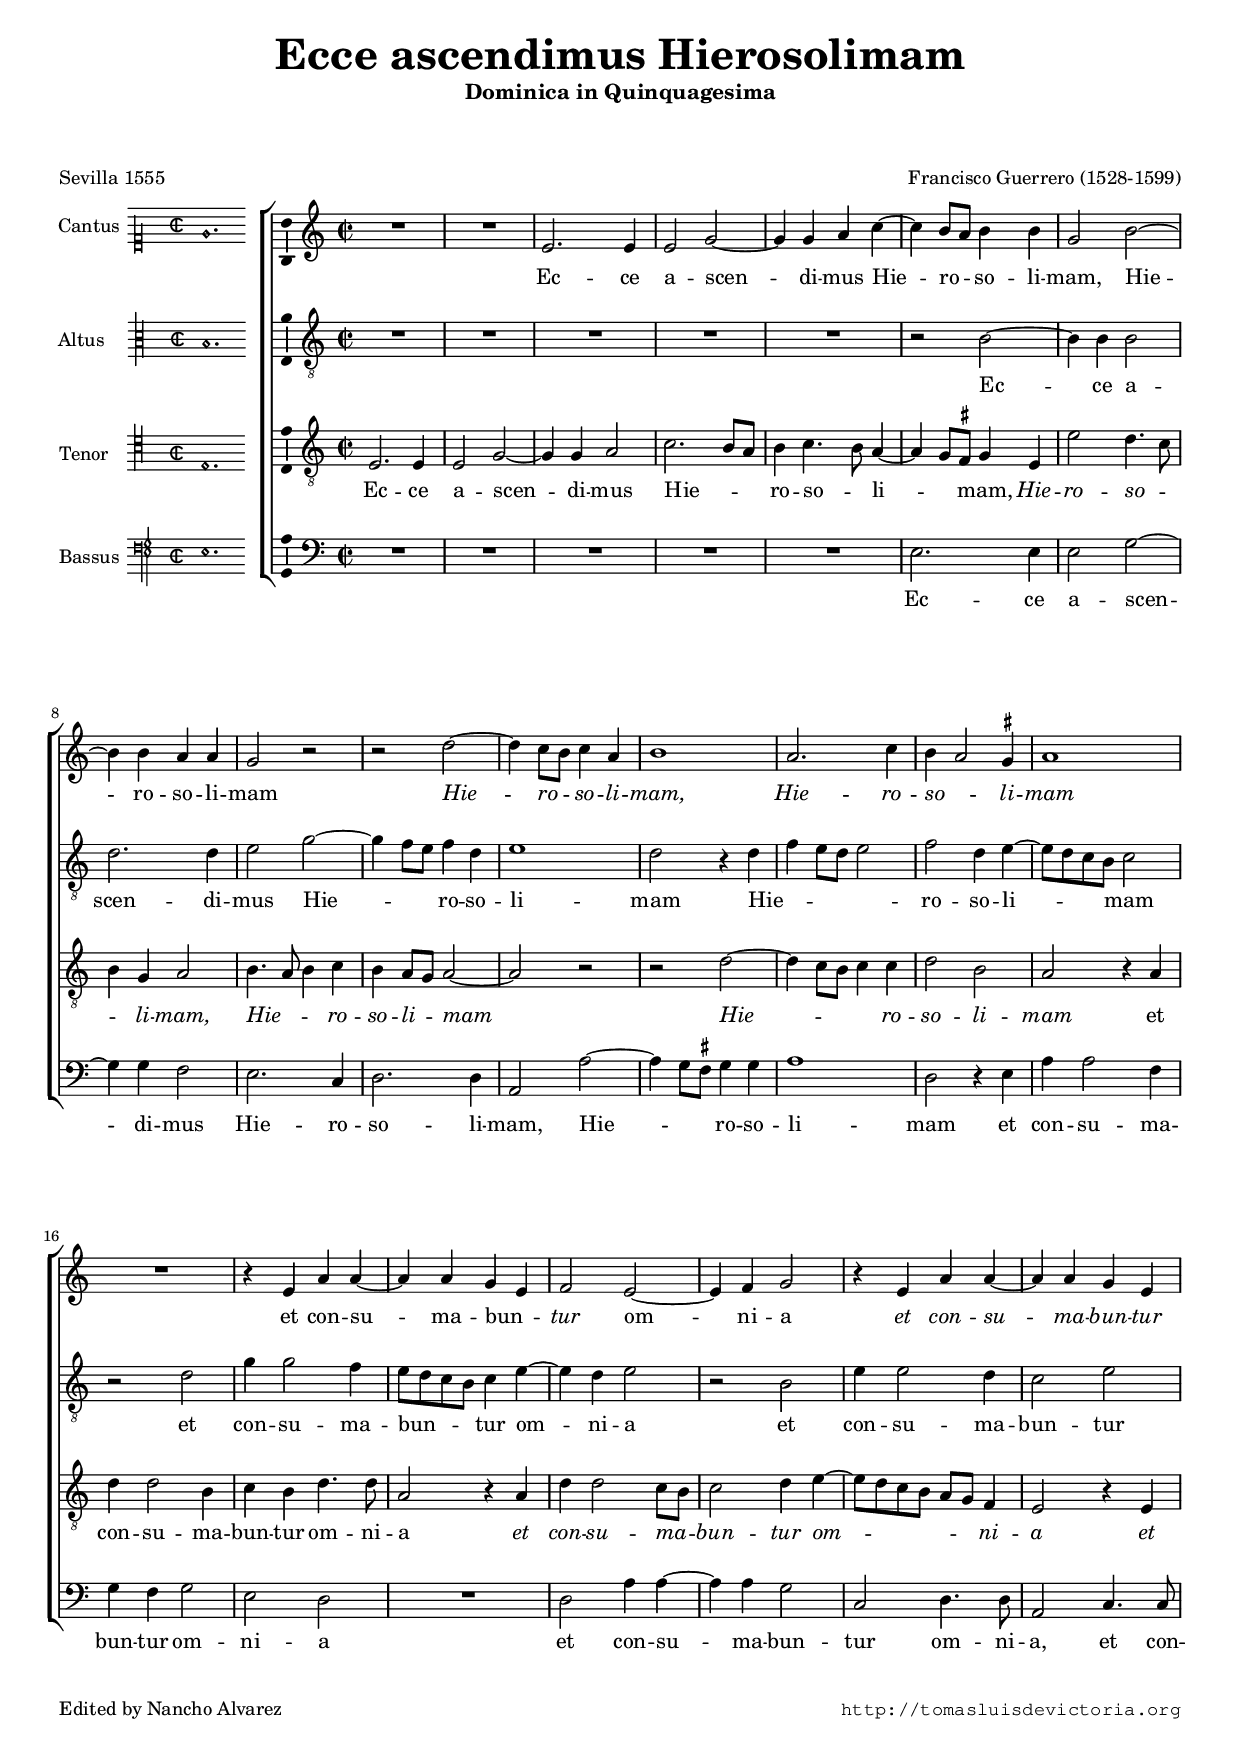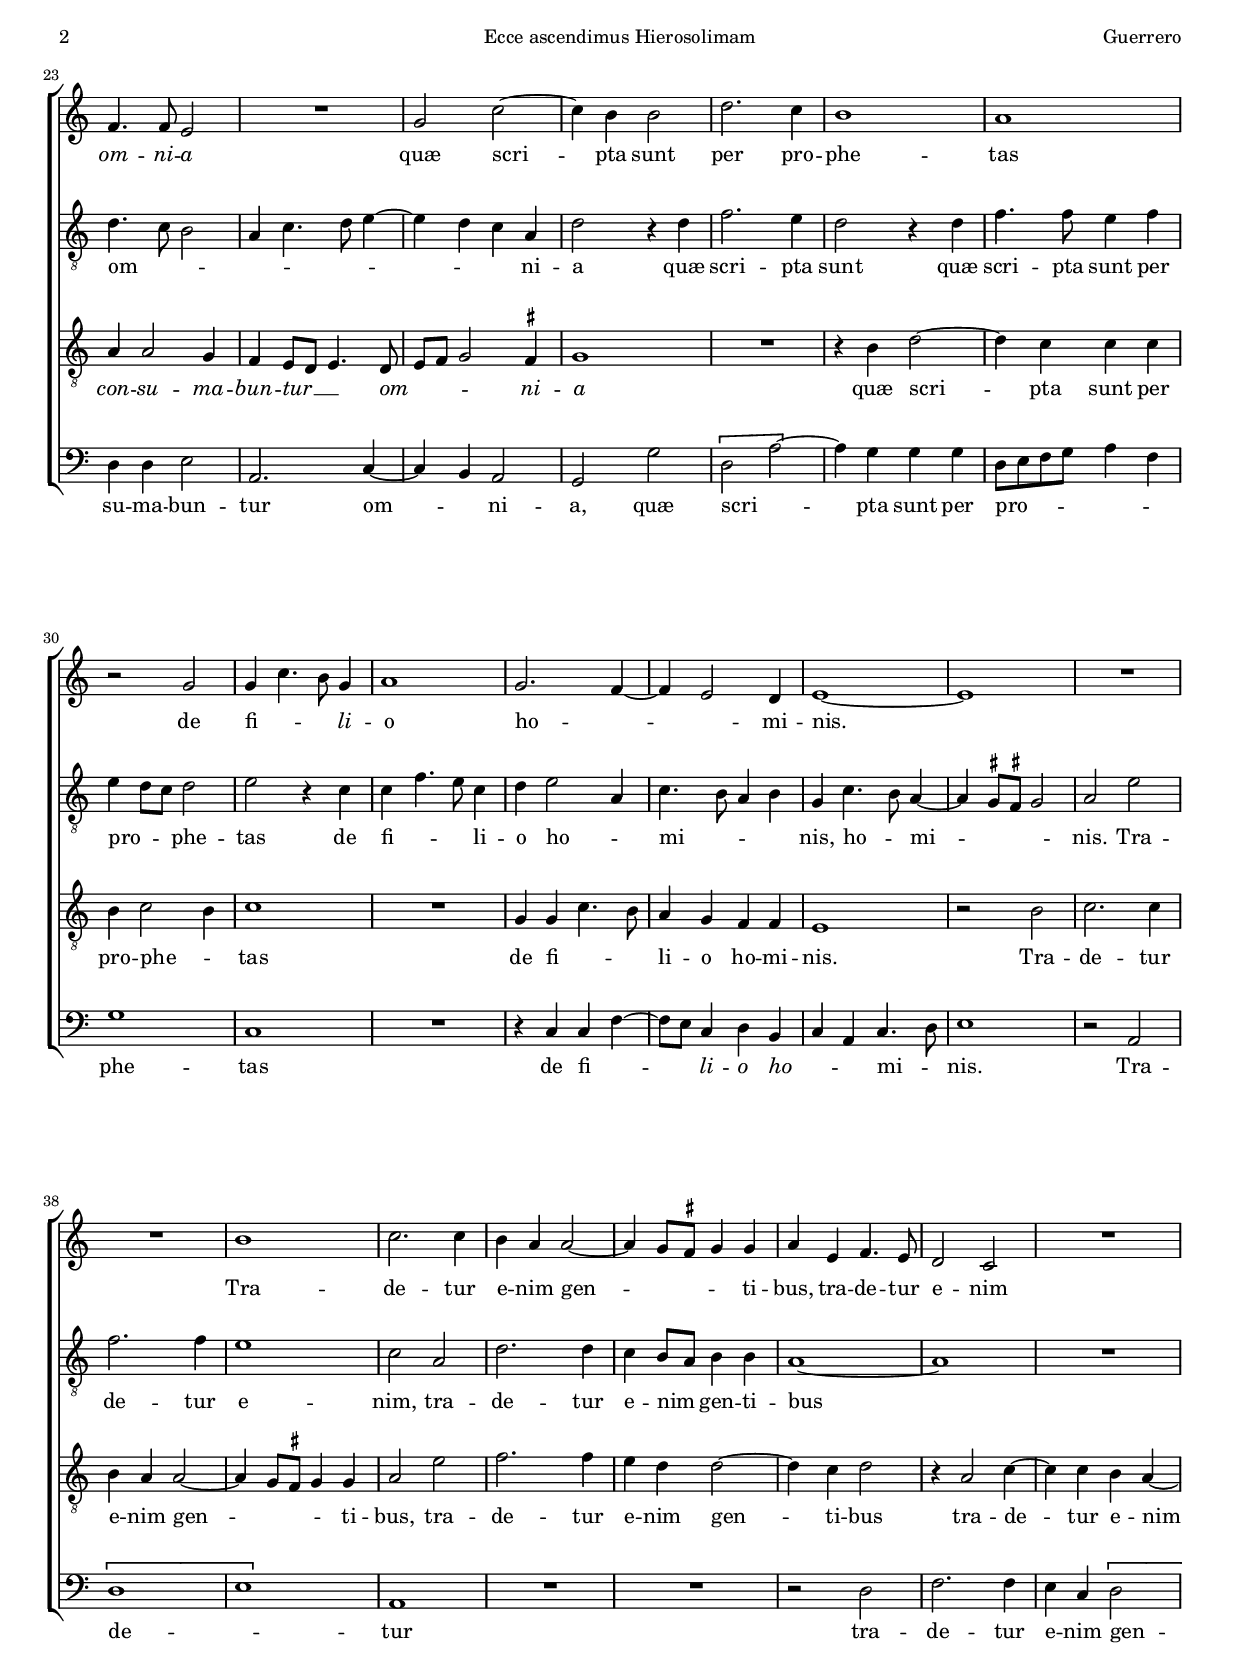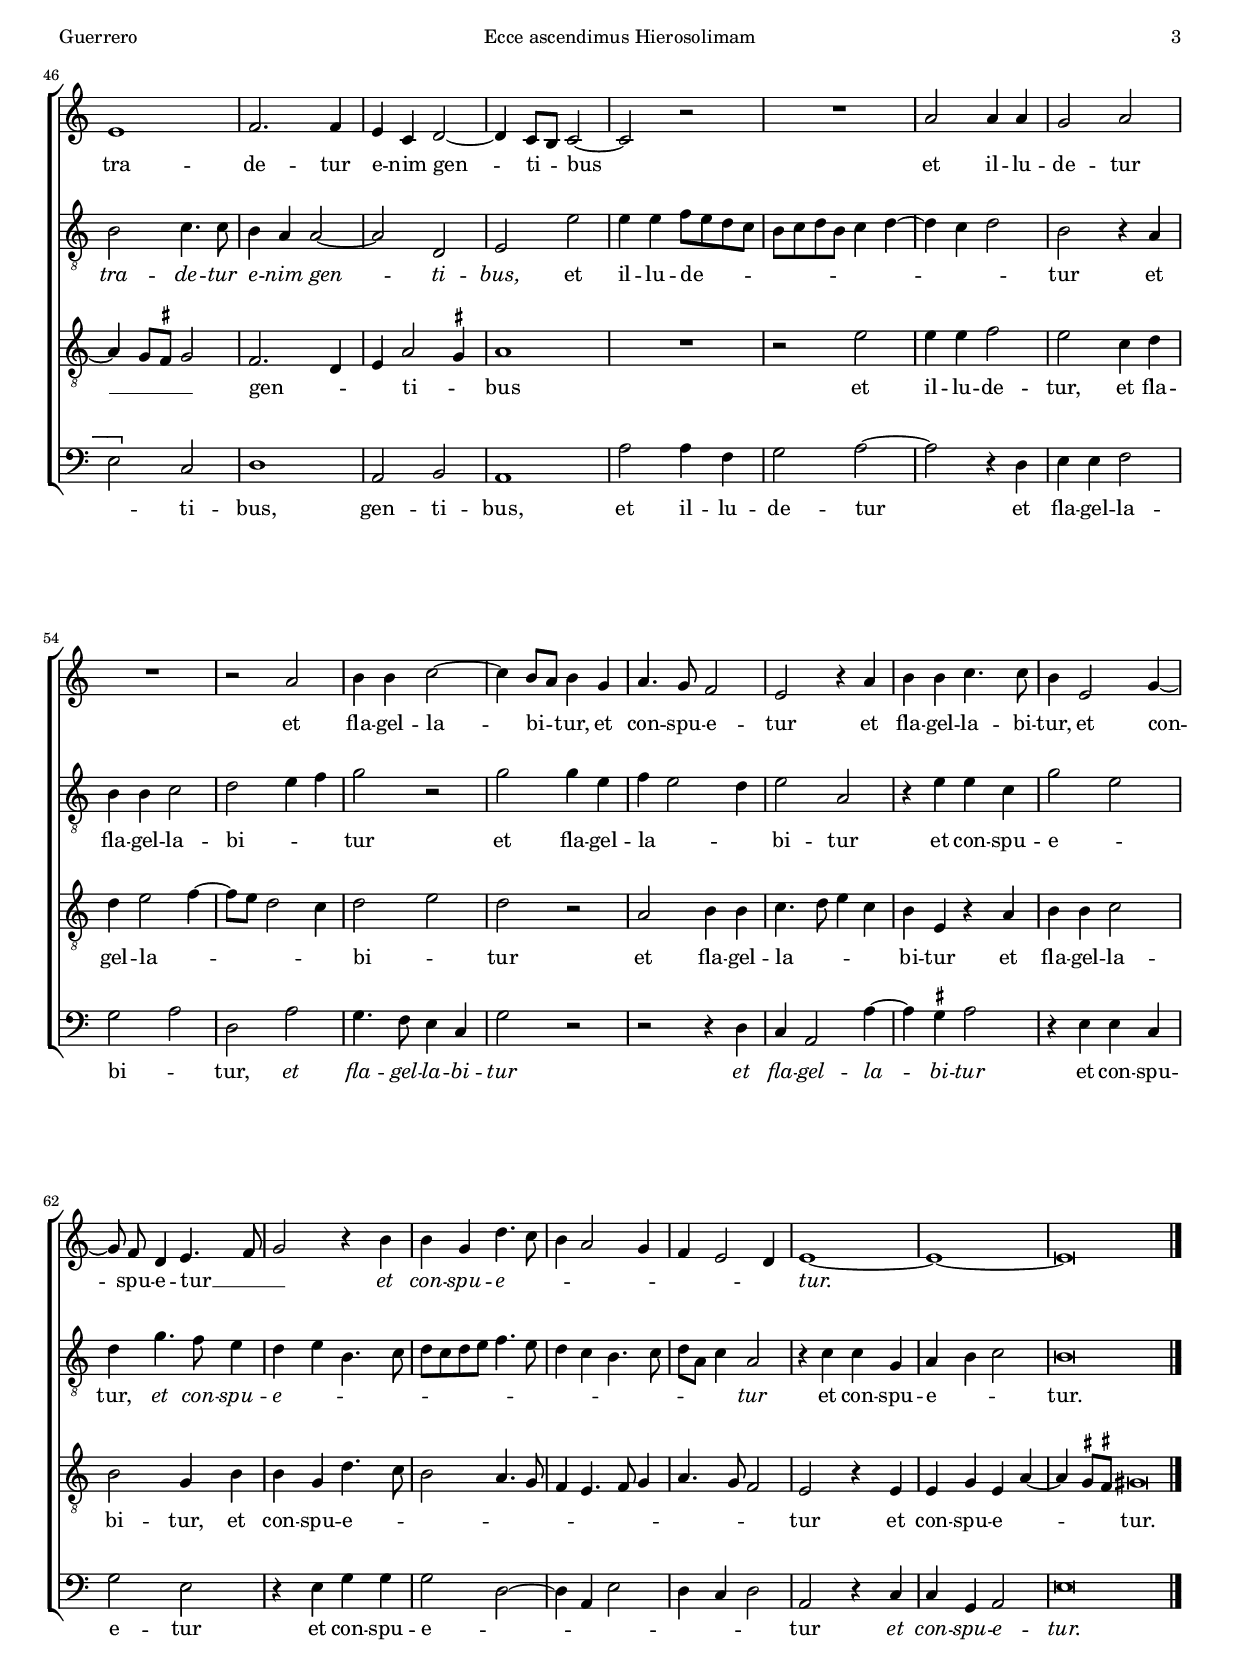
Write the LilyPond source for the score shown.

\version "2.18.0"

#(set-default-paper-size "a4")
#(set-global-staff-size 16.4)
#(ly:set-option 'point-and-click #f)
%mobile -s15.5 -i3.5

italicas=\override LyricText.font-shape = #'italic
rectas=\override LyricText.font-shape = #'upright
ss=\once \set suggestAccidentals = ##t
incipitwidth = 20
mtempo={\tempo 4 = 100}
mtempob={\tempo 4 = 50}

htitle="Ecce ascendimus Hierosolimam"
hcomposer="Guerrero"

\header {
	title=\markup{\fontsize #3 "Ecce ascendimus Hierosolimam"}
	subtitle="Dominica in Quinquagesima" % In
	subsubtitle=\markup{\null \vspace #2 }
	composer="Francisco Guerrero (1528-1599)"
        pdfauthor=\composer
	%opus="(-)"
	poet=\markup{"Sevilla 1555"}
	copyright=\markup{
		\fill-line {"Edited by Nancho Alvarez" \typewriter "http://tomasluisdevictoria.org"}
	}
%	tagline=""
}


global={\key c \major \time 2/2  \skip 1*69 \bar "|."
}

cantus={
	R1*4/4 |
	R1*4/4 |
	e'2. e'4 |
	e'2 g' ~ |
%5
	g'4 g' a' c'' ~ |
	c'' b'8 a' b'4 b' |
	g'2 b' ~ |
	b'4 b' a' a' |
	g'2 r |
%10
	r d'' ~ |
	d''4 c''8 b' c''4 a' |
	b'1 |
	a'2. c''4 |
	b' a'2 \ss gis'4 |
%15
	a'1 |
	R1*4/4 |
	r4 e' a' a' ~ |
	a' a' g' e' |
	f'2 e' ~ |
%20
	e'4 f'4 g'2 | % CSIC \ss fis
	r4 e' a' a' ~ |
	a' a' g' e' |
	f'4. f'8 e'2 |
	R1*4/4 |
%25
	g'2 c'' ~ |
	c''4 b' b'2 |
	d''2. c''4 |
	b'1 |
	a' |
%30
	r2 g' |
	g'4 c''4. b'8 g'4 |
	a'1 |
	g'2. f'4 ~ |
	f' e'2 d'4 |
%35
	e'1 ~ |
	e' |
	R1*4/4 |
	R1*4/4 |
	b'1 |
%40
	c''2. c''4 |
	b' a' a'2 ~ |
	a'4 g'8 \ss fis' g'4 g' | % CSIC gis fis
	a' e' f'4. e'8 |
	d'2 c' |
%45
	R1*4/4 |
	e'1 |
	f'2. f'4 |
	e' c' d'2 ~ |
	d'4 c'8 b c'2 ~ |
%50
	c' r |
	R1*4/4 |
	a'2 a'4 a' |
	g'2 a' |
	R1*4/4 |
%55
	r2 a' |
	b'4 b' c''2 ~ |
	c''4 b'8 a' b'4 g' |
	a'4. g'8 f'2 |
	e' r4 a' |
%60
	b' b' c''4. c''8 |
	b'4 e'2 g'4 ~ |
	\set Staff.autoBeaming = ##f
	g'8 f' d'4 e'4. f'8 | % CSIC \ss fis
	\set Staff.autoBeaming = ##t
	g'2 r4 b' |
	b' g' d''4. c''8 |
%65
	b'4 a'2 g'4 |
	f' e'2 d'4 |
	e'1 ~ |
	e' ~ |
	e'\breve*1/2
}

altus={
	R1*4/4 |
	R1*4/4 |
	R1*4/4 |
	R1*4/4 |
%5
	R1*4/4 |
	r2 b ~ |
	b4 b b2 |
	d'2. d'4 |
	e'2 g' ~ |
%10
	g'4 f'8 e' f'4 d' |
	e'1 |
	d'2 r4 d' |
	f' e'8 d' e'2 |
	f' d'4 e' ~ |
%15
	e'8 d' c' b c'2 |
	r d' |
	g'4 g'2 f'4 |
	e'8 d' c' b c'4 e' ~ |
	e' d' e'2 |
%20
	r b |
	e'4 e'2 d'4 |
	c'2 e' |
	d'4. c'8 b2 |
	a4 c'4. d'8 e'4 ~ |
%25
	e' d' c' a |
	d'2 r4 d' |
	f'2. e'4 |
	d'2 r4 d' |
	f'4. f'8 e'4 f' |
%30
	e' d'8 c' d'2 |
	e' r4 c' |
	c' f'4. e'8 c'4 |
	d' e'2 a4 |
	c'4. b8 a4 b |
%35
	g c'4. b8 a4 ~ |
	a \ss gis8 \ss fis gis2 |
	a e' |
	f'2. f'4 |
	e'1 |
%40
	c'2 a |
	d'2. d'4 |
	c' b8 a b4 b |
	a1 ~ |
	a |
%45
	R1*4/4 |
	b2 c'4. c'8 |
	b4 a a2 ~ |
	a d |
	e e' |
%50
	e'4 e' f'8 e' d' c' |
	b c' d' b c'4 d' ~ |
	d' c' d'2 |
	b r4 a |
	b b c'2 |
%55
	d' e'4 f' | % CSIC \ss fis
	g'2 r |
	g' g'4 e' |
	f' e'2 d'4 |
	e'2 a |
%60
	r4 e' e' c' |
	g'2 e' |
	d'4 g'4. f'8 e'4 |
	d' e' b4. c'8 |
	d' c' d' e' f'4. e'8 |
%65
	d'4 c' b4. c'8 |
	d' a c'4 a2 |
	r4 c' c' g |
	a b c'2 |
	b\breve*1/2
}

tenor={
	e2. e4 |
	e2 g ~ |
	g4 g a2 |
	c'2. b8 a |
%5
	b4 c'4. b8 a4 ~ |
	a \ss g8 \ss fis g4 e |
	e'2 d'4. c'8 |
	b4 g a2 |
	b4. a8 b4 c' |
%10
	b a8 g a2 ~ |
	a r |
	r d' ~ |
	d'4 c'8 b c'4 c' |
	d'2 b |
%15
	a r4 a |
	d' d'2 b4 |
	c' b d'4. d'8 |
	a2 r4 a |
	d' d'2 c'8 b |
%20
	c'2 d'4 e' ~ |
	e'8 d' c' b a g f4 |
	e2 r4 e |
	a a2 g4 |
	f e8 d e4. d8 |
%25
	e f g2 \ss fis4 |
	g1 |
	R1*4/4 |
	r4 b d'2 ~ |
	d'4 c' c' c' |
%30
	b c'2 b4 |
	c'1 |
	R1*4/4 |
	g4 g c'4. b8 |
	a4 g f f |
%35
	e1 |
	r2 b |
	c'2. c'4 |
	b a a2 ~ |
	a4 g8 \ss fis g4 g | % CSIC gis fis
%40
	a2 e' |
	f'2. f'4 |
	e' d' d'2 ~ |
	d'4 c' d'2 |
	r4 a2 c'4 ~ |
%45
	c' c' b a ~ |
	a g8 \ss fis g2 |
	f2. d4 |
	e a2 \ss gis4 |
	a1 |
%50
	R1*4/4 |
	r2 e' |
	e'4 e' f'2 |
	e' c'4 d' |
	d' e'2 f'4 ~ |
%55
	f'8 e' d'2 c'4 |
	d'2 e' |
	d' r |
	a b4 b |
	c'4. d'8 e'4 c' |
%60
	b e r a |
	b b c'2 |
	b g4 b |
	b g d'4. c'8 |
	b2 a4. g8 |
%65
	f4 e4. f8 g4 | % CSIC \ss fis
	a4. g8 f2 |
	e r4 e |
	e g e a ~ |
	a \ss gis8 \ss fis \mtempob gis!\breve*1/4
}

bassus={
	R1*4/4 |
	R1*4/4 |
	R1*4/4 |
	R1*4/4 |
%5
	R1*4/4 |
	e2. e4 |
	e2 g ~ |
	g4 g f2 |
	e2. c4 |
%10
	d2. d4 |
	a,2 a ~ |
	a4 g8 \ss fis g4 g |
	a1 |
	d2 r4 e |
%15
	a a2 f4 |
	g f g2 |
	e d |
	R1*4/4 |
	d2 a4 a ~ |
%20
	a a g2 |
	c d4. d8 |
	a,2 c4. c8 |
	d4 d e2 |
	a,2. c4 ~ |
%25
	c b, a,2 |
	g, g |
	\[d a ~ \] |
	a4 g g g |
	d8 e f g a4 f |
%30
	g1 |
	c |
	R1*4/4 |
	r4 c c f ~ |
	f8 e c4 d b, |
%35
	c a, c4. d8 |
	e1 |
	r2 a, |
	\[d1 |
	e\] |
%40
	a, |
	R1*4/4 |
	R1*4/4 |
	r2 d |
	f2. f4 |
%45
	e c \[d2 |
	e\] c |
	d1 |
	a,2 b, |
	a,1 |
%50
	a2 a4 f |
	g2 a ~ |
	a r4 d |
	e e f2 |
	g a |
%55
	d a |
	g4. f8 e4 c |
	g2 r |
	r r4 d |
	c a,2 a4 ~ |
%60
	a \ss gis a2 |
	r4 e e c |
	g2 e |
	r4 e g g |
	g2 d ~ |
%65
	d4 a, e2 |
	d4 c d2 |
	a, r4 c |
	c g, a,2 |
	e\breve*1/2
}

textocantus=\lyricmode{
Ec -- ce a -- scen -- _ di -- mus Hie -- _ ro -- _ so -- li -- mam,
Hie -- _ ro -- so -- li -- mam
\italicas 
Hie -- _ ro -- _ so -- li -- mam,
Hie -- ro -- so -- _ li -- mam
\rectas 
et con -- su -- _ ma -- bun -- _ \italicas tur \rectas % bun -- tur
om -- _ ni -- a
\italicas
et con -- su -- _ ma -- bun -- tur om -- ni -- a
\rectas
quæ scri -- _ pta sunt
per pro -- phe -- tas
de fi -- _ _ \italicas li -- \rectas o % fi -- li -- _ _ o
ho -- _ _ _ mi -- nis. _
Tra -- de -- tur e -- nim gen -- _ _ _ _ ti -- bus,
tra -- de -- tur e -- nim
tra -- de -- tur e -- nim gen -- _ ti -- _ bus _
et il -- lu -- de -- tur
et fla -- gel -- la -- _ bi -- _ tur,
et con -- spu -- e -- tur
et fla -- gel -- la -- bi -- tur, % flagelabitur
et con -- _ spu -- e -- tur __ _ _ 
\italicas
et con -- spu -- e -- _ _ _ _ _ _ _ tur. _ _ 
}

textoaltus=\lyricmode{
Ec -- _ ce a -- scen -- di -- mus Hie -- _ _ _ ro -- so -- li -- mam
Hie -- _ _ _ _ ro -- so -- li -- _ _ _ _ mam
et con -- su -- ma -- bun -- _ _ _ tur om -- _ ni -- a
et con -- su -- ma -- bun -- tur om -- _ _ _ _ _ _ _ _ _ ni -- a
quæ scri -- pta sunt
quæ scri -- pta sunt per pro -- _ _ phe -- tas
de fi -- _ _ li -- o ho -- _ mi -- _ _ _ nis,
ho -- _ mi -- _ _ _ _ nis.
Tra -- de -- tur e -- nim,
tra -- de -- tur e -- nim _ gen -- ti -- bus _
\italicas
tra -- de -- tur e -- nim gen -- _ ti -- bus,
\rectas
et il -- lu -- de -- _ _ _ _ _ _ _ _ _ _ _ _ tur
et fla -- gel -- la -- bi -- _ _ tur
et fla -- gel -- la -- _ _ bi -- tur
et con -- spu -- e -- _ tur,
\italicas
et con -- spu -- e -- _ _ _ _ _ _ _ _ _ _ _ _ _ _ _ _ tur
\rectas
et con -- spu -- e -- _ _ tur. 
}

textotenor=\lyricmode{
Ec -- ce a -- scen -- _ di -- mus Hie -- _ _ ro -- so -- _ li -- _ _ _ mam,
\italicas
Hie -- ro -- so -- _ _ li -- mam,
Hie -- _ _ ro -- so -- li -- _ mam _
Hie -- _ _ _ _ ro -- so -- li -- mam
\rectas
et con -- su -- ma -- bun -- tur om -- ni -- a
\italicas
et con -- su -- ma -- _ bun -- tur om -- _ _ _ _ _ _ ni -- a
et con -- su -- ma -- bun -- tur __ _ _ om -- _ _ _ ni -- a
\rectas
quæ scri -- _ pta sunt per pro -- phe -- _ tas
de fi -- _ _ li -- o ho -- mi -- nis.
Tra -- de -- tur e -- nim gen -- _ _ _ _ ti -- bus,
tra -- de -- tur e -- nim gen -- _ ti -- bus
tra -- de -- _ tur e -- nim __ _ _ _ _ gen -- _ _ ti -- _ bus
et il -- lu -- de -- tur,
et fla -- gel -- la -- _ _ _ _ _ bi -- _ tur
et fla -- gel -- la -- _ _ _ bi -- tur
et fla -- gel -- la -- bi -- tur,
et con -- spu -- e -- _ _ _ _ _ _ _ _ _ _ _ tur
et con -- spu -- e -- _ _ _ _ tur.
}

textobassus=\lyricmode{
Ec -- ce a -- scen -- _ di -- mus Hie -- ro -- so -- li -- mam,
Hie -- _ _ _ ro -- so -- li -- mam
et con -- su -- ma -- bun -- tur om -- ni -- a
et con -- su -- _ ma -- bun -- tur om -- ni -- a,
et con -- su -- ma -- bun -- tur om -- _ _ ni -- a,
quæ scri -- _ _ pta sunt per pro -- _ _ _ _ _ phe -- tas
de fi -- _ _ _ \italicas li -- o ho -- _ _ \rectas mi -- _ nis.
Tra -- de -- _ tur
tra -- de -- tur e -- nim gen -- _ ti -- bus,
gen -- ti -- bus,
et il -- lu -- de -- tur _
et fla -- gel -- la -- bi -- _ tur,
\italicas 
et fla -- gel -- la -- bi -- tur
et fla -- gel -- la -- _ bi -- tur
\rectas
et con -- spu -- e -- tur
et con -- spu -- e -- _ _ _ _ _ _ _ tur
\italicas
et con -- spu -- e -- tur.
}


incipitcantus=\markup{
	\score{
		{ 
		\set Staff.instrumentName="Cantus "
		\override NoteHead.style = #'neomensural
		\override Staff.TimeSignature.style = #'neomensural
		\cadenzaOn 
		\clef "petrucci-c1"
		\key c \major
		\time 2/2
                e'1.
		} 

	\layout { line-width=\incipitwidth indent = 0 }
	}
}

incipitaltus=\markup{
	\score{
		{ 
		\set Staff.instrumentName="Altus    "
		\override NoteHead.style = #'neomensural 
		\override Staff.TimeSignature.style = #'neomensural
		\cadenzaOn 
		\clef "petrucci-c3"
		\key c \major
		\time 2/2
                b1.
		} 
	\layout { line-width=\incipitwidth indent = 0 }
	}
}


incipittenor=\markup{
	\score{
		{ 
		\set Staff.instrumentName="Tenor   "
		\override NoteHead.style = #'neomensural 
		\override Staff.TimeSignature.style = #'neomensural
		\cadenzaOn 
		\clef "petrucci-c4"
		\key c \major
		\time 2/2
                e1.
		} 
	\layout { line-width=\incipitwidth indent=0 }
	}
}

incipitbassus=\markup{
	\score{
		{ 
		\set Staff.instrumentName="Bassus "
		\override NoteHead.style = #'neomensural
		\override Staff.TimeSignature.style = #'neomensural
		\cadenzaOn 
		\clef "petrucci-f4"
		\key c \major
		\time 2/2
                e1.
		} 
	\layout { line-width=\incipitwidth indent = 0 }
	}
}

%\layout {
%       \context {\Voice
%               \remove Ligature_bracket_engraver
%               \consists Mensural_ligature_engraver
%       }
%       line-width=\incipitwidth
%       indent = 0
%}

\score {\transpose c' c'{
\new ChoirStaff<<

	\new Staff <<\global
	\new Voice="v1" {
		\set Staff.instrumentName=\incipitcantus
		\clef "treble"
		\cantus }
	\new Lyrics \lyricsto "v1" {\textocantus }
	>>

	\new Staff <<\global
	\new Voice="v2" {
		\set Staff.instrumentName=\incipitaltus
		\clef "G_8"
		\altus }
	\new Lyrics \lyricsto "v2" {\textoaltus }
	>>
	
	\new Staff <<\global
	\new Voice="v3" {
		\set Staff.instrumentName=\incipittenor
		\clef "G_8"
		\tenor }
	\new Lyrics \lyricsto "v3" {\textotenor }
	>>

	\new Staff <<\global
	\new Voice="v4" {
		\set Staff.instrumentName=\incipitbassus
		\clef "bass"
		\bassus }
	\new Lyrics \lyricsto "v4" {\textobassus }
	>>
	
>>

	} % transpose

\layout{ 
	\context {\Lyrics 
		\override VerticalAxisGroup.staff-affinity = #UP
		\override VerticalAxisGroup.nonstaff-relatedstaff-spacing =
			#'((basic-distance . 0) (minimum-distance . 0) (padding . 1))
		\override LyricText.font-size = #1.2
		\override LyricHyphen.minimum-distance = #0.5
	}
	\context {\Score 
		tempoHideNote = ##t
		\override BarNumber.padding = #2 
	}
	\context {\Voice 
		melismaBusyProperties = #'()
		%autoBeaming = ##f
	}
	\context {\Staff 
                %\RemoveEmptyStaves
                %\override VerticalAxisGroup.remove-first = ##t
		\override VerticalAxisGroup.staff-staff-spacing =
			#'((basic-distance . 11) (minimum-distance . 0) (padding . 1))
		\consists Ambitus_engraver 
		\override LigatureBracket.padding = #1
	}
}

%\midi { \mtempo }

}


\paper{
	evenHeaderMarkup=\markup  \fill-line { \fromproperty #'page:page-number-string \htitle \hcomposer }
	oddHeaderMarkup= \markup  \fill-line { \on-the-fly #not-first-page \hcomposer \on-the-fly #not-first-page \htitle \on-the-fly #not-first-page \fromproperty #'page:page-number-string }
	%system-count=20
	%page-count = 8
	ragged-last-bottom = ##f
	indent=3.6\cm
	system-system-spacing =
	#'((basic-distance . 20) (minimum-distance . 0) (padding . 5))
	top-system-spacing = % header
	#'((basic-distance . 8) (minimum-distance . 0) (padding . 0))
	last-bottom-spacing = % footer
	#'((basic-distance . 12) (minimum-distance . 0) (padding . 0))
	markup-system-spacing.padding = #1.5
}
